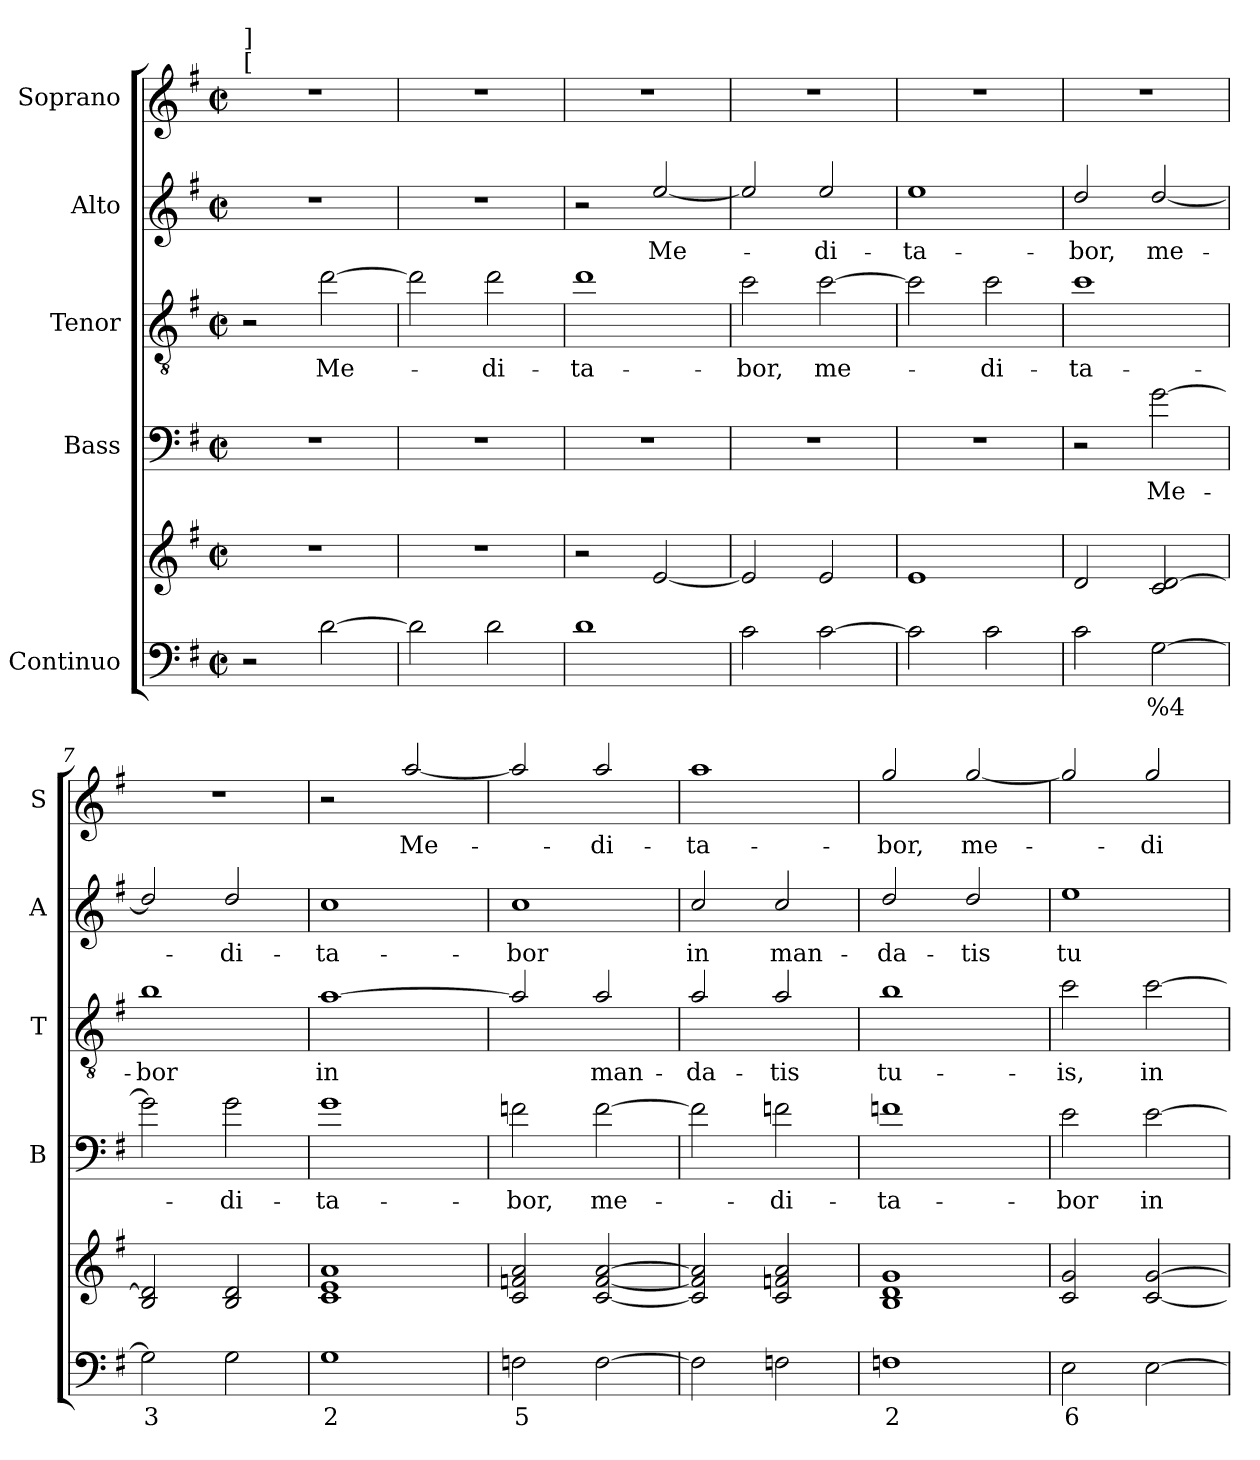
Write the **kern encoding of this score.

**kern	**text	**kern	**kern	**text	**kern	**text	**kern	**text	**kern	**text
*part5	*part5	*part5	*part4	*part4	*part3	*part3	*part2	*part2	*part1	*part1
*staff6	*staff6	*staff5	*staff4	*staff4	*staff3	*staff3	*staff2	*staff2	*staff1	*staff1
*I"Continuo	*	*	*I"Bass	*	*I"Tenor	*	*I"Alto	*	*I"Soprano	*
*	*	*	*I'B	*	*I'T	*	*I'A	*	*I'S	*
*clefF4	*	*clefG2	*clefF4	*	*clefGv2	*	*clefG2	*	*clefG2	*
*	*	*	*ITrd7c12	*	*ITrd7c12	*	*ITrd7c12	*	*ITrd7c12	*
*k[f#]	*	*k[f#]	*k[f#]	*	*k[f#]	*	*k[f#]	*	*k[f#]	*
*G:	*	*G:	*G:	*	*G:	*	*G:	*	*G:	*
*M2/2	*	*M2/2	*M2/2	*	*M2/2	*	*M2/2	*	*M2/2	*
*met(c|)	*	*met(c|)	*met(c|)	*	*met(c|)	*	*met(c|)	*	*met(c|)	*
*MM160	*	*MM160	*MM160	*	*MM160	*	*MM160	*	*MM160	*
=1	=1	=1	=1	=1	=1	=1	=1	=1	=1	=1
!	!	!	!	!	!	!	!	!	!LO:TX:a:t=[	!
!	!	!	!	!	!	!	!	!	!LO:TX:a:t=]	!
2r	.	1r	1r	.	2r	.	1r	.	1r	.
!	!	!	!	!	!	!LO:LY:b	!	!	!	!
[2d\	.	.	.	.	[2d\	Me-	.	.	.	.
=2	=2	=2	=2	=2	=2	=2	=2	=2	=2	=2
2d\]	.	1r	1r	.	2d\]	.	1r	.	1r	.
!	!	!	!	!	!	!LO:LY:b	!	!	!	!
2d\	.	.	.	.	2d\	-di-	.	.	.	.
=3	=3	=3	=3	=3	=3	=3	=3	=3	=3	=3
!	!	!	!	!	!	!LO:LY:b	!	!	!	!
1d	.	2r	1r	.	1d	-ta-	2r	.	1r	.
!	!	!	!	!	!	!	!	!LO:LY:b	!	!
.	.	[2e/	.	.	.	.	[2e/	Me-	.	.
=4	=4	=4	=4	=4	=4	=4	=4	=4	=4	=4
!	!	!	!	!	!	!LO:LY:b	!	!	!	!
2c\	.	2e/]	1r	.	2c\	-bor,	2e/]	.	1r	.
!	!	!	!	!	!	!LO:LY:b	!	!	!	!
!	!	!	!	!	!	!	!	!LO:LY:b	!	!
[2c\	.	2e/	.	.	[2c\	me-	2e/	-di-	.	.
=5	=5	=5	=5	=5	=5	=5	=5	=5	=5	=5
!	!	!	!	!	!	!	!	!LO:LY:b	!	!
2c\]	.	1e	1r	.	2c\]	.	1e	-ta-	1r	.
!	!	!	!	!	!	!LO:LY:b	!	!	!	!
2c\	.	.	.	.	2c\	-di-	.	.	.	.
=6	=6	=6	=6	=6	=6	=6	=6	=6	=6	=6
!	!	!	!	!	!	!LO:LY:b	!	!	!	!
!	!	!	!	!	!	!	!	!LO:LY:b	!	!
2c\	.	2d/	2r	.	1c	-ta-	2d/	-bor,	1r	.
!	!LO:LY:b	!	!	!	!	!	!	!	!	!
!	!	!	!	!LO:LY:b	!	!	!	!	!	!
!	!	!	!	!	!	!	!	!LO:LY:b	!	!
[2G\	%4	2c!/ [2d!/	[2G\	Me-	.	.	[2d/	me-	.	.
=7	=7	=7	=7	=7	=7	=7	=7	=7	=7	=7
!	!LO:LY:b	!	!	!	!	!	!	!	!	!
!	!	!	!	!	!	!LO:LY:b	!	!	!	!
2G\]	3	2B!/ 2d!/]	2G\]	.	1B	-bor	2d/]	.	1r	.
!	!	!	!	!LO:LY:b	!	!	!	!	!	!
!	!	!	!	!	!	!	!	!LO:LY:b	!	!
2G\	.	2B/ 2d/	2G\	-di-	.	.	2d/	-di-	.	.
=8	=8	=8	=8	=8	=8	=8	=8	=8	=8	=8
!	!LO:LY:b	!	!	!	!	!	!	!	!	!
!	!	!	!	!LO:LY:b	!	!	!	!	!	!
!	!	!	!	!	!	!LO:LY:b	!	!	!	!
!	!	!	!	!	!	!	!	!LO:LY:b	!	!
1G	2	1c! 1e! 1a!	1G	-ta-	[1A	in	1c	-ta-	2r	.
!	!	!	!	!	!	!	!	!	!	!LO:LY:b
.	.	.	.	.	.	.	.	.	[2a/	Me-
=9	=9	=9	=9	=9	=9	=9	=9	=9	=9	=9
!	!LO:LY:b	!	!	!	!	!	!	!	!	!
!	!	!	!	!LO:LY:b	!	!	!	!	!	!
!	!	!	!	!	!	!	!	!LO:LY:b	!	!
2Fn\	5	2c!/ 2fn!/ 2a!/	2Fn\	-bor,	2A/]	.	1c	-bor	2a/]	.
!	!	!	!	!LO:LY:b	!	!	!	!	!	!
!	!	!	!	!	!	!LO:LY:b	!	!	!	!
!	!	!	!	!	!	!	!	!	!	!LO:LY:b
[2F\	.	[2c!/ [2f!/ [2a!/	[2F\	me-	2A/	man-	.	.	2a/	-di-
=10	=10	=10	=10	=10	=10	=10	=10	=10	=10	=10
!	!	!	!	!	!	!LO:LY:b	!	!	!	!
!	!	!	!	!	!	!	!	!LO:LY:b	!	!
!	!	!	!	!	!	!	!	!	!	!LO:LY:b
2F\]	.	2c!/] 2f!/] 2a!/]	2F\]	.	2A/	-da-	2c/	in	1a	-ta-
!	!	!	!	!LO:LY:b	!	!	!	!	!	!
!	!	!	!	!	!	!LO:LY:b	!	!	!	!
!	!	!	!	!	!	!	!	!LO:LY:b	!	!
2Fn\	.	2c!/ 2fn!/ 2a!/	2Fn\	-di-	2A/	-tis	2c/	man-	.	.
!!LO:LB:g=z
=11	=11	=11	=11	=11	=11	=11	=11	=11	=11	=11
!	!LO:LY:b	!	!	!	!	!	!	!	!	!
!	!	!	!	!LO:LY:b	!	!	!	!	!	!
!	!	!	!	!	!	!LO:LY:b	!	!	!	!
!	!	!	!	!	!	!	!	!LO:LY:b	!	!
!	!	!	!	!	!	!	!	!	!	!LO:LY:b
1Fn	2	1B! 1d! 1g!	1Fn	-ta-	1B	tu-	2d/	-da-	2g/	-bor,
!	!	!	!	!	!	!	!	!LO:LY:b	!	!
!	!	!	!	!	!	!	!	!	!	!LO:LY:b
.	.	.	.	.	.	.	2d/	-tis	[2g/	me-
=12	=12	=12	=12	=12	=12	=12	=12	=12	=12	=12
!	!LO:LY:b	!	!	!	!	!	!	!	!	!
!	!	!	!	!LO:LY:b	!	!	!	!	!	!
!	!	!	!	!	!	!LO:LY:b	!	!	!	!
!	!	!	!	!	!	!	!	!LO:LY:b	!	!
2E\	6	2c!/ 2g!/	2E\	-bor	2c\	-is,	1e	tu-	2g/]	.
!	!	!	!	!LO:LY:b	!	!	!	!	!	!
!	!	!	!	!	!	!LO:LY:b	!	!	!	!
!	!	!	!	!	!	!	!	!	!	!LO:LY:b
[2E\	.	[2c!/ [2g!/	[2E\	in	[2c\	in	.	.	2g/	-di-
=	=	=	=	=	=	=	=	=	=	=
*-	*-	*-	*-	*-	*-	*-	*-	*-	*-	*-
